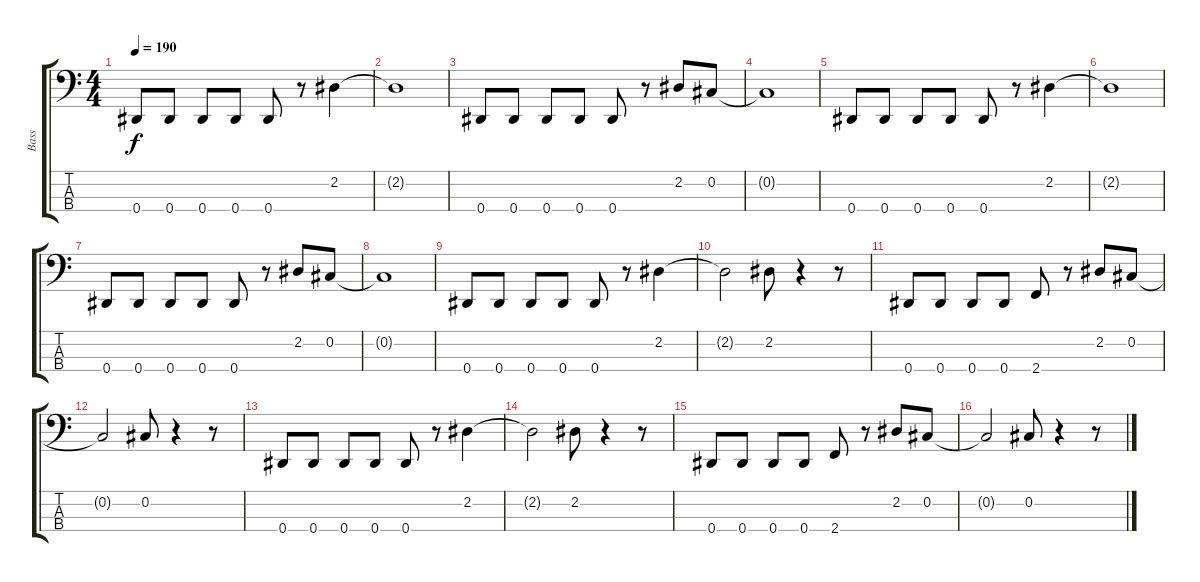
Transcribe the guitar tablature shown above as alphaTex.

\track ("Bass" "Bass") {instrument electricbasspick}
\staff {score tabs}
\tuning (Gb2 Db2 Ab1 Eb1) {hide}
\ts (4 4)
\tempo 190
\clef f4
\ks c
0.4.8{dy f} 0.4.8 0.4.8 0.4.8 0.4.8 r.8 2.2.4 |
2.2{t}.1 |
0.4.8 0.4.8 0.4.8 0.4.8 0.4.8 r.8 2.2.8 0.2.8 |
0.2{t}.1 |
0.4.8 0.4.8 0.4.8 0.4.8 0.4.8 r.8 2.2.4 |
2.2{t}.1 |
0.4.8 0.4.8 0.4.8 0.4.8 0.4.8 r.8 2.2.8 0.2.8 |
0.2{t}.1 |
0.4.8 0.4.8 0.4.8 0.4.8 0.4.8 r.8 2.2.4 |
2.2{t}.2 2.2.8 r.4 r.8 |
0.4.8 0.4.8 0.4.8 0.4.8 2.4.8 r.8 2.2.8 0.2.8 |
0.2{t}.2 0.2.8 r.4 r.8 |
0.4.8 0.4.8 0.4.8 0.4.8 0.4.8 r.8 2.2.4 |
2.2{t}.2 2.2.8 r.4 r.8 |
0.4.8 0.4.8 0.4.8 0.4.8 2.4.8 r.8 2.2.8 0.2.8 |
0.2{t}.2 0.2.8 r.4 r.8
